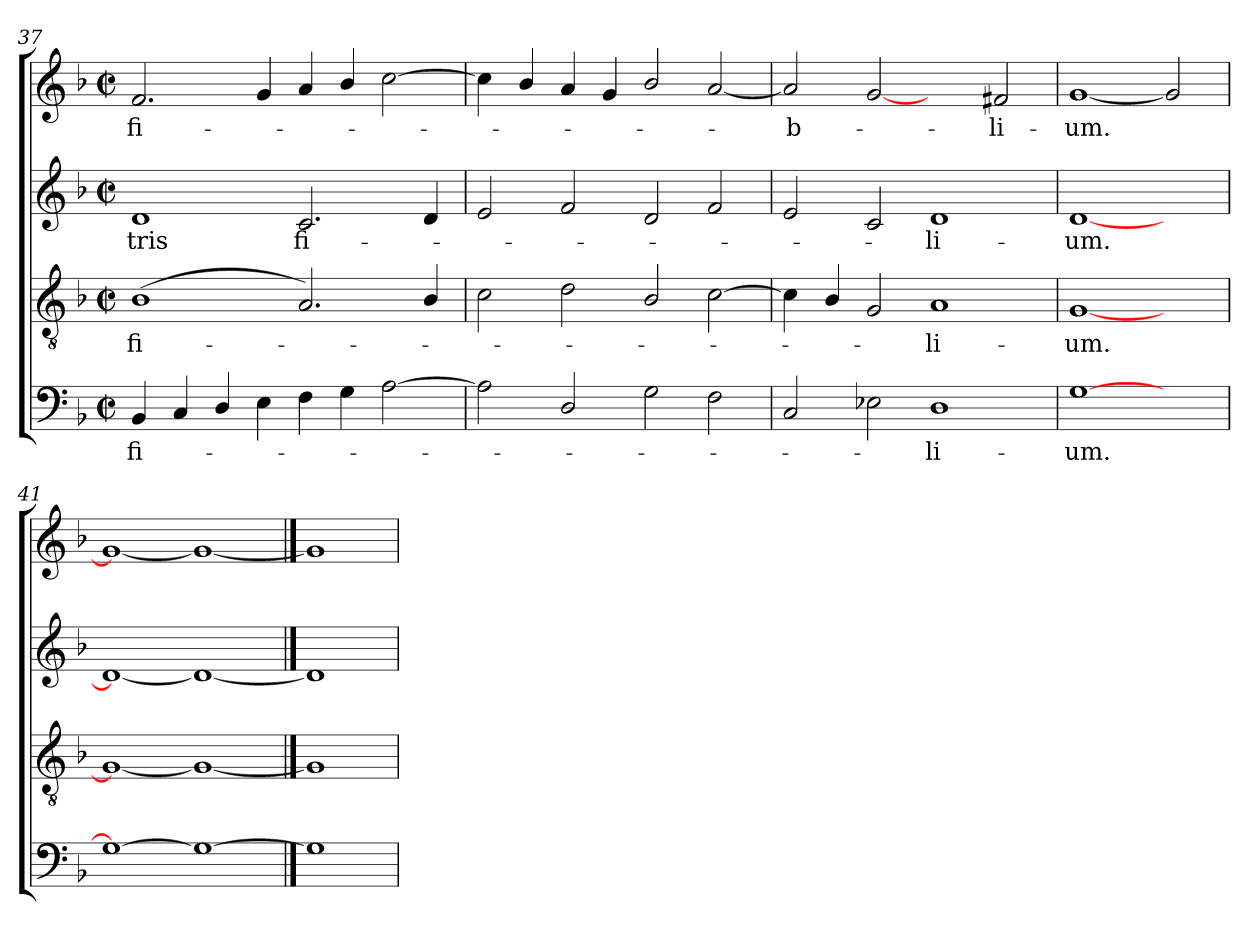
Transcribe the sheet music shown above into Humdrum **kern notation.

**kern	**text	**kern	**text	**kern	**text	**kern	**text
*part4	*part4	*part3	*part3	*part2	*part2	*part1	*part1
*staff4	*staff4	*staff3	*staff3	*staff2	*staff2	*staff1	*staff1
*clefF4	*	*clefGv2	*	*clefG2	*	*clefG2	*
*k[b-]	*	*k[b-]	*	*k[b-]	*	*k[b-]	*
*F:	*	*F:	*	*F:	*	*F:	*
*M2/2	*	*M2/2	*	*M2/2	*	*M2/2	*
*met(c|)	*	*met(c|)	*	*met(c|)	*	*met(c|)	*
=37	=37	=37	=37	=37	=37	=37	=37
!	!LO:LY:b	!	!LO:LY:b	!	!LO:LY:b	!	!LO:LY:b
4BB-/	fi-	(>1B-	fi-	1d	-tris	2.f/	fi-
4C/	.	.	.	.	.	.	.
4D/	.	.	.	.	.	.	.
4E\	.	.	.	.	.	4g/	.
!	!	!	!	!	!LO:LY:b	!	!
4F\	.	2.A/)	.	2.c/	fi-	4a/	.
4G\	.	.	.	.	.	4b-/	.
[<2A\	.	.	.	.	.	[<2cc\	.
.	.	4B-/	.	4d/	.	.	.
!!LO:LB:g=z
=38	=38	=38	=38	=38	=38	=38	=38
2A\]	.	2c\	.	2e/	.	4cc\]	.
.	.	.	.	.	.	4b-/	.
2D/	.	2d\	.	2f/	.	4a/	.
.	.	.	.	.	.	4g/	.
2G\	.	2B-/	.	2d/	.	2b-/	.
2F\	.	[>2c\	.	2f/	.	[<2a/	.
=39	=39	=39	=39	=39	=39	=39	=39
!	!	!	!	!	!	!	!LO:LY:b
2C/	.	4c\]	.	2e/	.	2a/]	-b-
.	.	4B-/	.	.	.	.	.
2E-X\	.	2G/	.	2c/	.	[2g	.
!	!LO:LY:b	!	!LO:LY:b	!	!LO:LY:b	!	!
1D	-li-	1A	-li-	1d	-li-	2ryy	.
!	!	!	!	!	!	!	!LO:LY:b
.	.	.	.	.	.	2f#/	-li-
=40	=40	=40	=40	=40	=40	=40	=40
!	!LO:LY:b	!	!LO:LY:b	!	!LO:LY:b	!	!LO:LY:b
[>1G	-um.	[<1G	-um.	[<1d	-um.	[<1g	-um.
2ryy	.	2ryy	.	2ryy	.	2g]	.
=41	=41	=41	=41	=41	=41	=41	=41
1G_	.	1G_	.	1d_	.	1g_	.
1G_	.	1G_	.	1d_	.	1g_	.
==42	==42	==42	==42	==42	==42	==42	==42
1G]	.	1G]	.	1d]	.	1g]	.
=	=	=	=	=	=	=	=
*-	*-	*-	*-	*-	*-	*-	*-
